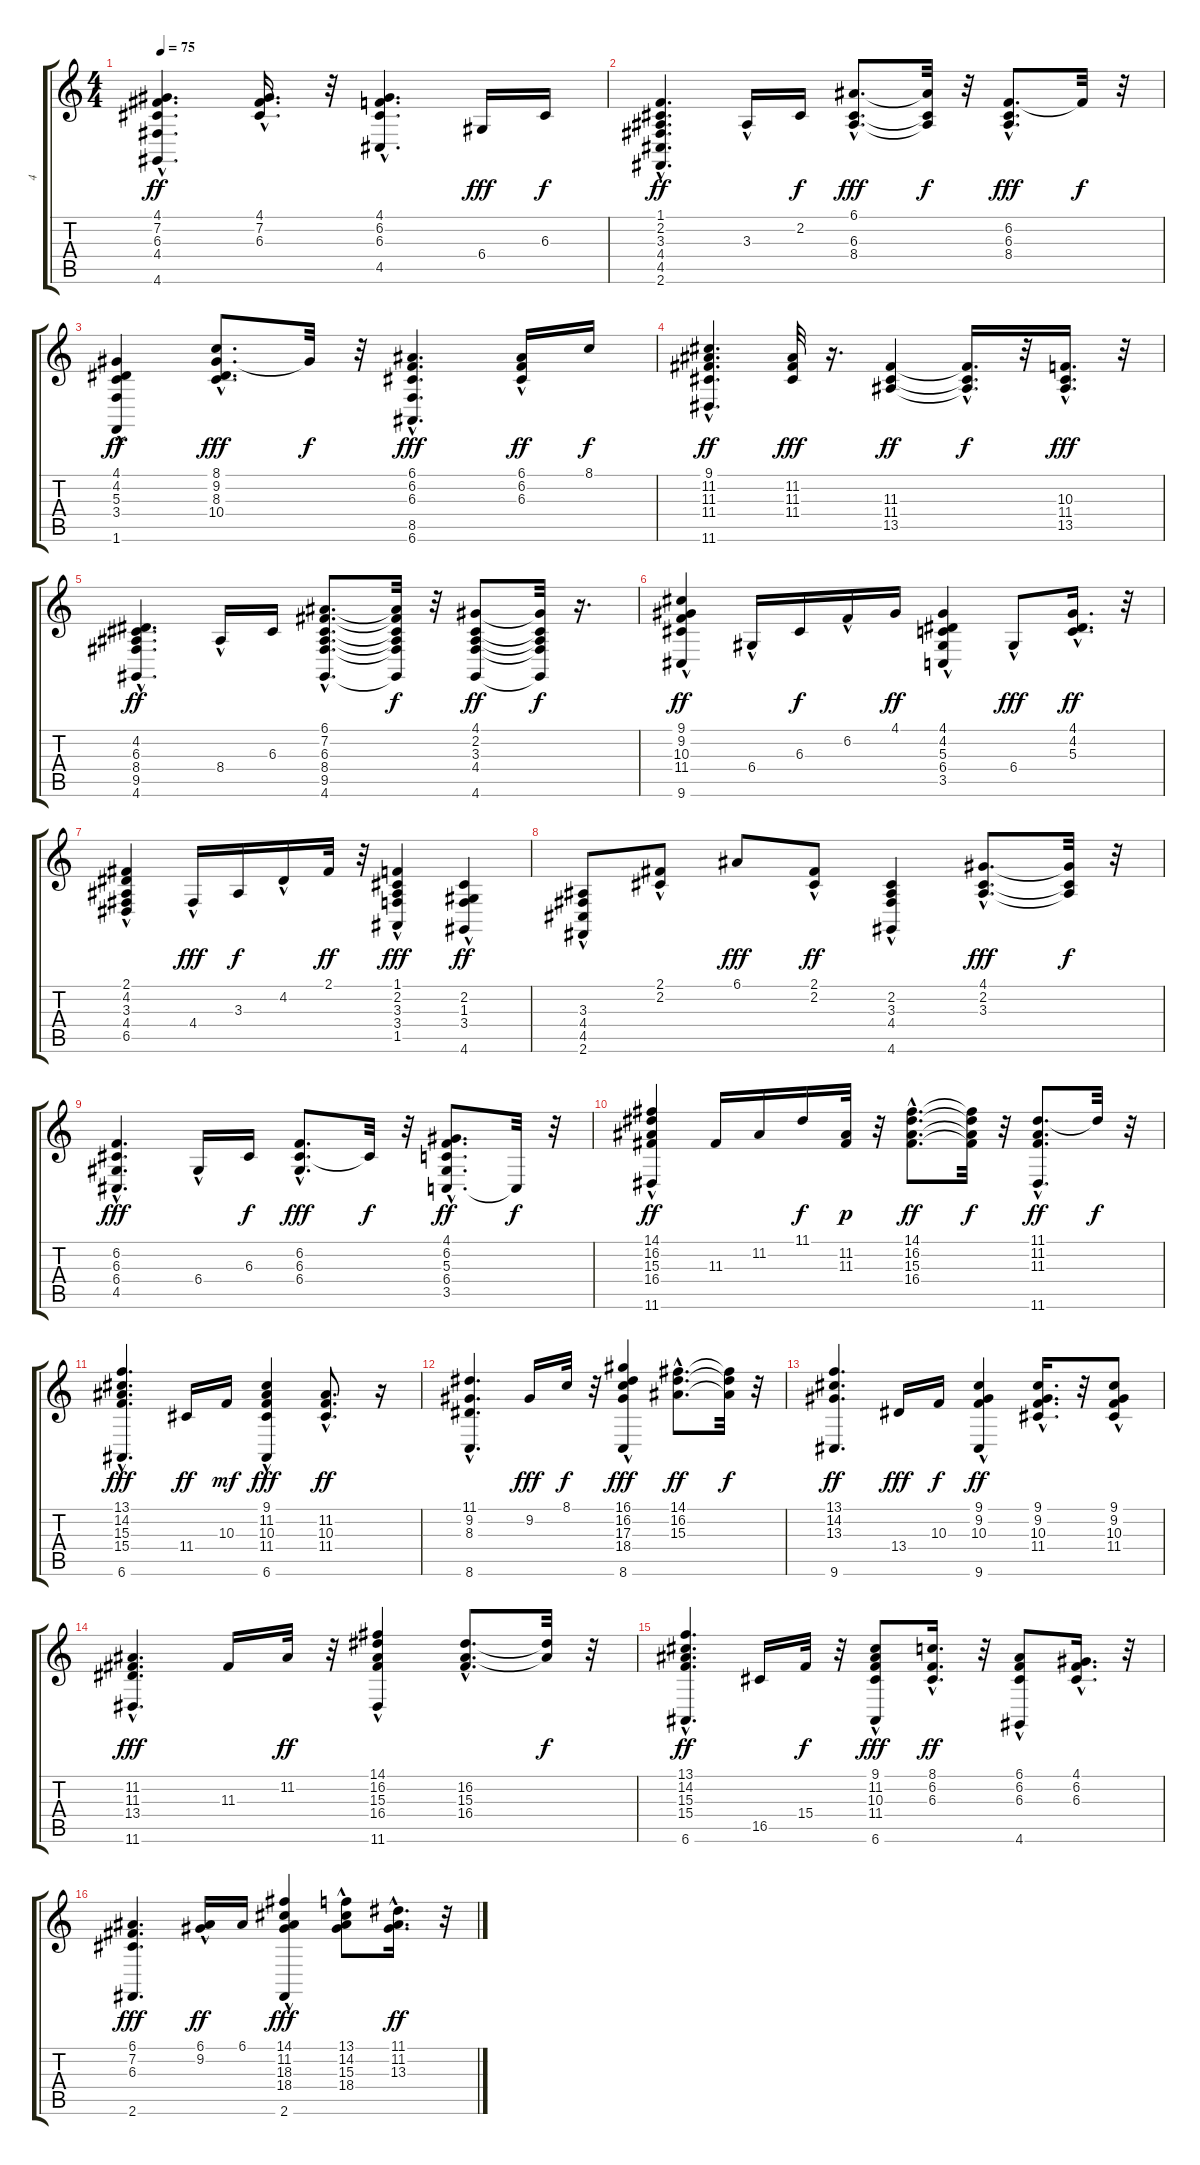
\track ("4" "4") {instrument honkytonkpiano}
\staff {score tabs}
\tuning (E4 B3 G3 D3 A2 E2) {hide}
\ts (4 4)
\tempo 75
\clef g2
\ks c
(4.1 7.2 6.3 4.4{hac} 4.6{hac}).4{d dy ff} (4.1{hac} 7.2{hac} 6.3{hac}).16{d} r.32 (4.1 6.2 6.3 4.5{hac}).4{d} 6.4.16{dy fff} 6.3.16{dy f} |
(1.1{hac} 2.2{hac} 3.3 4.4{hac} 4.5{hac} 2.6{hac}).4{d dy ff} 3.3{hac}.16 2.2.16{dy f} (6.1{hac} 6.3{hac} 8.4{hac}).8{d dy fff} (6.1{t} 6.3{t} 8.4{t}).32{dy f} r.32 (6.2{hac} 6.3{hac} 8.4{hac}).8{d dy fff} 6.2{t}.32{dy f} r.32 |
(4.1{hac} 4.2{hac} 5.3{hac} 3.4{hac} 1.6{hac}).4{dy ff} (8.1{hac} 9.2{hac} 8.3{hac} 10.4{hac}).8{d dy fff} 9.2{t}.32{dy f} r.32 (6.1 6.2 6.3 8.5{hac} 6.6{hac}).4{d dy fff} (6.1 6.2{hac} 6.3{hac}).16{dy ff} 8.1.16{dy f} |
(9.1 11.2 11.3 11.4 11.6{hac}).4{d dy ff} (11.2 11.3 11.4).32{dy fff} r.16{d} (11.3 11.4 13.5).4{dy ff} (11.3{hac t} 11.4{hac t} 13.5{hac t}).16{d dy f} r.32 (10.3{hac} 11.4{hac} 13.5{hac}).16{d dy fff} r.32 |
(4.2{hac} 6.3{hac} 8.4 9.5{hac} 4.6).4{d dy ff} 8.4{hac}.16 6.3.16 (6.1{hac} 7.2{hac} 6.3{hac} 8.4{hac} 9.5{hac} 4.6{hac}).8{d} (6.1{t} 7.2{t} 6.3{t} 8.4{t} 9.5{t} 4.6{t}).32{dy f} r.32 (4.1 2.2 3.3 4.4 4.6).8{dy ff} (4.1{t} 2.2{t} 3.3{t} 4.4{t} 4.6{t}).32{dy f} r.16{d} |
(9.1{hac} 9.2{hac} 10.3{hac} 11.4{hac} 9.6{hac}).4{dy ff} 6.4{hac}.16 6.3.16{dy f} 6.2{hac}.16 4.1.16{dy ff} (4.1 4.2 5.3 6.4{hac} 3.5{hac}).4 6.4{hac}.8{dy fff} (4.1{hac} 4.2{hac} 5.3{hac}).16{d dy ff} r.32 |
(2.1{hac} 4.2{hac} 3.3{hac} 4.4{hac} 6.5{hac}).4 4.4{hac}.16{dy fff} 3.3.16{dy f} 4.2{hac}.16 2.1.32{dy ff} r.32 (1.1{hac} 2.2{hac} 3.3{hac} 3.4{hac} 1.5).4{dy fff} (2.2{hac} 1.3{hac} 3.4{hac} 4.6).4{dy ff} |
(3.3{hac} 4.4{hac} 4.5{hac} 2.6{hac}).8 (2.1{hac} 2.2{hac}).8 6.1.8{dy fff} (2.1 2.2{hac}).8{dy ff} (2.2{hac} 3.3{hac} 4.4{hac} 4.6{hac}).4 (4.1{hac} 2.2{hac} 3.3{hac}).8{d dy fff} (4.1{t} 2.2{t} 3.3{t}).32{dy f} r.32 |
(6.2{hac} 6.3 6.4 4.5).4{d dy fff} 6.4{hac}.16 6.3.16{dy f} (6.2{hac} 6.3{hac} 6.4{hac}).8{d dy fff} 6.3{t}.32{dy f} r.32 (4.1{hac} 6.2 5.3 6.4 3.5{hac}).8{d dy ff} 3.5{t}.32{dy f} r.32 |
(14.1 16.2 15.3 16.4{hac} 11.6).4{dy ff} 11.3.16 11.2.16 11.1.16{dy f} (11.2 11.3).32{dy p} r.32 (14.1{hac} 16.2{hac} 15.3{hac} 16.4{hac}).8{d dy ff} (14.1{t} 16.2{t} 15.3{t} 16.4{t}).32{dy f} r.32 (11.1{hac} 11.2{hac} 11.3{hac} 11.6{hac}).8{d dy ff} 11.1{t}.32{dy f} r.32 |
(13.1 14.2 15.3 15.4 6.6{hac}).4{d dy fff} 11.4.16{dy ff} 10.3.16{dy mf} (9.1{hac} 11.2{hac} 10.3{hac} 11.4{hac} 6.6{hac}).4{dy fff} (11.2{hac} 10.3{hac} 11.4{hac}).8{d dy ff} r.16 |
(11.1 9.2 8.3 8.6{hac}).4{d} 9.2.16{dy fff} 8.1.32{dy f} r.32 (16.1{hac} 16.2{hac} 17.3{hac} 18.4{hac} 8.6{hac}).4{dy fff} (14.1{hac} 16.2{hac} 15.3{hac}).8{d dy ff} (14.1{t} 16.2{t} 15.3{t}).32{dy f} r.32 |
(13.1 14.2 13.3 9.6).4{d dy ff} 13.4.16{dy fff} 10.3.16{dy f} (9.1{hac} 9.2{hac} 10.3{hac} 9.6{hac}).4{dy ff} (9.1{hac} 9.2{hac} 10.3{hac} 11.4{hac}).16{d} r.32 (9.1{hac} 9.2 10.3{hac} 11.4{hac}).8 |
(11.2 11.3 13.4 11.6{hac}).4{d dy fff} 11.3.16 11.2.32{dy ff} r.32 (14.1{hac} 16.2{hac} 15.3{hac} 16.4{hac} 11.6).4 (16.2{hac} 15.3{hac} 16.4{hac}).8{d} (16.2{t} 15.3{t}).32{dy f} r.32 |
(13.1 14.2 15.3 15.4 6.6{hac}).4{d dy ff} 16.5.16 15.4.32{dy f} r.32 (9.1{hac} 11.2{hac} 10.3{hac} 11.4{hac} 6.6{hac}).8{dy fff} (8.1{hac} 6.2{hac} 6.3{hac}).16{d dy ff} r.32 (6.1 6.2{hac} 6.3{hac} 4.6{hac}).8 (4.1{hac} 6.2{hac} 6.3{hac}).16{d} r.32 |
(6.1 7.2 6.3 2.6).4{d dy fff} (6.1 9.2{hac}).16{dy ff} 6.1.16 (14.1{hac} 11.2{hac} 18.3{hac} 18.4{hac} 2.6{hac}).4{dy fff} (13.1{hac} 14.2 15.3{hac} 18.4{hac}).8 (11.1{hac} 11.2{hac} 13.3{hac}).16{d dy ff} r.32
